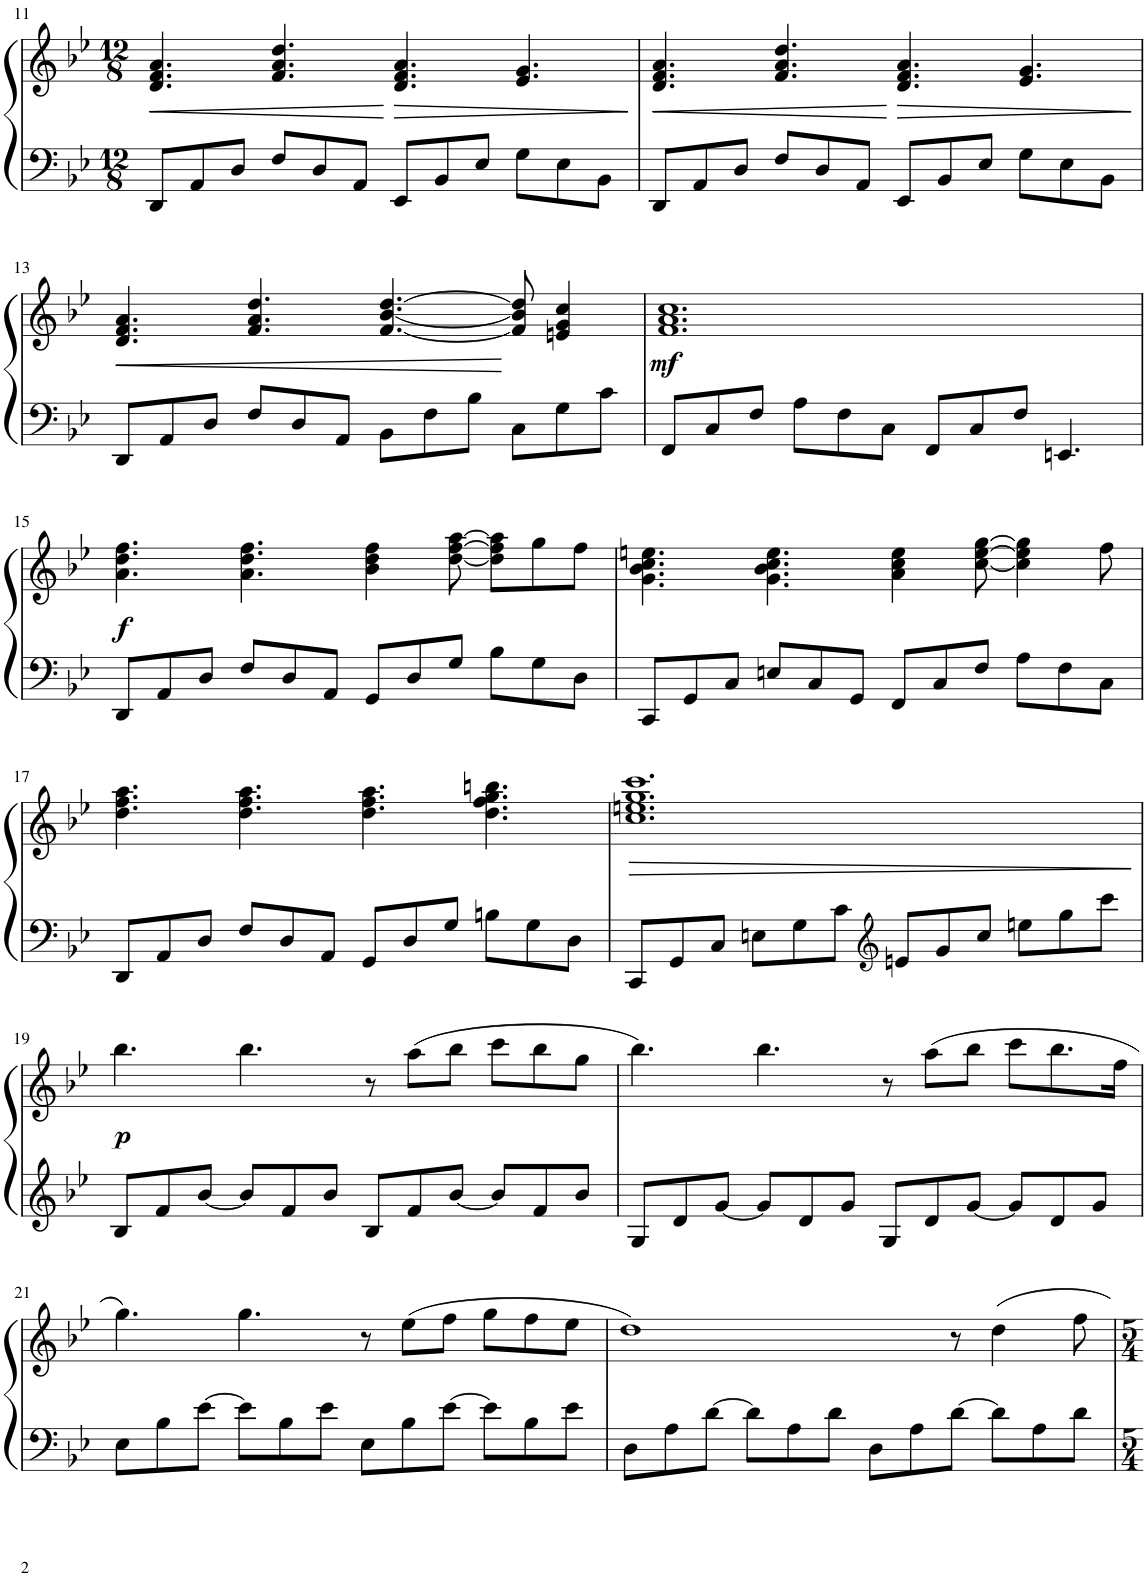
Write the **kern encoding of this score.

**kern	**kern	**dynam
*part1	*part1	*part1
*staff2	*staff1	*staff1/2
*I"Piano	*	*
*I'Pno.	*	*
!!LO:PB:g=z
*clefF4	*clefG2	*
*k[b-e-]	*k[b-e-]	*
*M12/8	*M12/8	*
=11	=11	=11
!	!	!LO:HP:b
8DD/L	4.d/ 4.f/ 4.a/	<
8AA/	.	.
8D/J	.	.
8F/L	4.f/ 4.a/ 4.dd/	.
8D/	.	.
8AA/J	.	.
!	!	!LO:HP:n=1:b
8EE-/L	4.d/ 4.f/ 4.a/	[ >
8BB-/	.	.
8E-/J	.	.
8G\L	4.e-/ 4.g/	.
8E-\	.	.
8BB-\J	.	.
.	.	]
=12	=12	=12
!	!	!LO:HP:b
8DD/L	4.d/ 4.f/ 4.a/	<
8AA/	.	.
8D/J	.	.
8F/L	4.f/ 4.a/ 4.dd/	.
8D/	.	.
8AA/J	.	.
!	!	!LO:HP:n=1:b
8EE-/L	4.d/ 4.f/ 4.a/	[ >
8BB-/	.	.
8E-/J	.	.
8G\L	4.e-/ 4.g/	.
8E-\	.	.
8BB-\J	.	.
.	.	]
!!LO:LB:g=z
=13	=13	=13
!	!	!LO:HP:b
8DD/L	4.d/ 4.f/ 4.a/	<
8AA/	.	.
8D/J	.	.
8F/L	4.f/ 4.a/ 4.dd/	.
8D/	.	.
8AA/J	.	.
8BB-\L	[4.f/ [4.b-/ [4.dd/	.
8F\	.	.
8B-\J	.	.
8C\L	8f/] 8b-/] 8dd/]	[
8G\	4en/ 4g/ 4cc/	.
8c\J	.	.
=14	=14	=14
!	!	!LO:DY:b
8FF/L	1.f 1.a 1.cc	mf
8C/	.	.
8F/J	.	.
8A\L	.	.
8F\	.	.
8C\J	.	.
8FF/L	.	.
8C/	.	.
8F/J	.	.
4.EEn/	.	.
!!LO:LB:g=z
=15	=15	=15
!	!	!LO:DY:b
8DD/L	4.a\ 4.dd\ 4.ff\	f
8AA/	.	.
8D/J	.	.
8F/L	4.a\ 4.dd\ 4.ff\	.
8D/	.	.
8AA/J	.	.
8GG/L	4b-\ 4dd\ 4ff\	.
8D/	.	.
8G/J	[8dd\ [8ff\ [8aa\	.
8B-\L	8dd\] 8ff\] 8aa\]L	.
8G\	8gg\	.
8D\J	8ff\J	.
=16	=16	=16
8CC/L	4.g\ 4.b-\ 4.cc\ 4.een\	.
8GG/	.	.
8C/J	.	.
8En/L	4.g\ 4.b-\ 4.cc\ 4.ee\	.
8C/	.	.
8GG/J	.	.
8FF/L	4a\ 4cc\ 4ee\	.
8C/	.	.
8F/J	[8cc\ [8ee\ [8gg\	.
8A\L	4cc\] 4ee\] 4gg\]	.
8F\	.	.
8C\J	8ff\	.
!!LO:LB:g=z
=17	=17	=17
8DD/L	4.dd\ 4.ff\ 4.aa\	.
8AA/	.	.
8D/J	.	.
8F/L	4.dd\ 4.ff\ 4.aa\	.
8D/	.	.
8AA/J	.	.
8GG/L	4.dd\ 4.ff\ 4.aa\	.
8D/	.	.
8G/J	.	.
8Bn\L	4.dd\ 4.ff\ 4.gg\ 4.bbn\	.
8G\	.	.
8D\J	.	.
=18	=18	=18
!	!	!LO:HP:b
8CC/L	1.cc 1.een 1.gg 1.ccc	>
8GG/	.	.
8C/J	.	.
8En\L	.	.
8G\	.	.
8c\J	.	.
*clefG2	*	*
8en/L	.	.
8g/	.	.
8cc/J	.	.
8een\L	.	.
8gg\	.	.
8ccc\J	.	.
.	.	]
!!LO:LB:g=z
=19	=19	=19
!	!	!LO:DY:b
8B-/L	4.bb-\	p
8f/	.	.
[8b-/J	.	.
8b-/L]	4.bb-\	.
8f/	.	.
8b-/J	.	.
8B-/L	8r	.
8f/	(8aa\L	.
[8b-/J	8bb-\J	.
8b-/L]	8ccc\L	.
8f/	8bb-\	.
8b-/J	8gg\J	.
=20	=20	=20
8G/L	4.bb-\)	.
8d/	.	.
[8g/J	.	.
8g/L]	4.bb-\	.
8d/	.	.
8g/J	.	.
8G/L	8r	.
8d/	(8aa\L	.
[8g/J	8bb-\J	.
8g/L]	8ccc\L	.
8d/	8.bb-\	.
8g/J	.	.
.	16ff\Jk	.
!!LO:LB:g=z
=21	=21	=21
8E-\L	4.gg\)	.
8B-\	.	.
[8e-\J	.	.
8e-\L]	4.gg\	.
8B-\	.	.
8e-\J	.	.
8E-\L	8r	.
8B-\	(8ee-\L	.
[8e-\J	8ff\J	.
8e-\L]	8gg\L	.
8B-\	8ff\	.
8e-\J	8ee-\J	.
=22	=22	=22
8D\L	1dd)	.
8A\	.	.
[8d\J	.	.
8d\L]	.	.
8A\	.	.
8d\J	.	.
8D\L	.	.
8A\	.	.
[8d\J	8r	.
8d\L]	4dd\	.
8A\	.	.
8d\J	8ff\	.
=	=	=
*-	*-	*-
